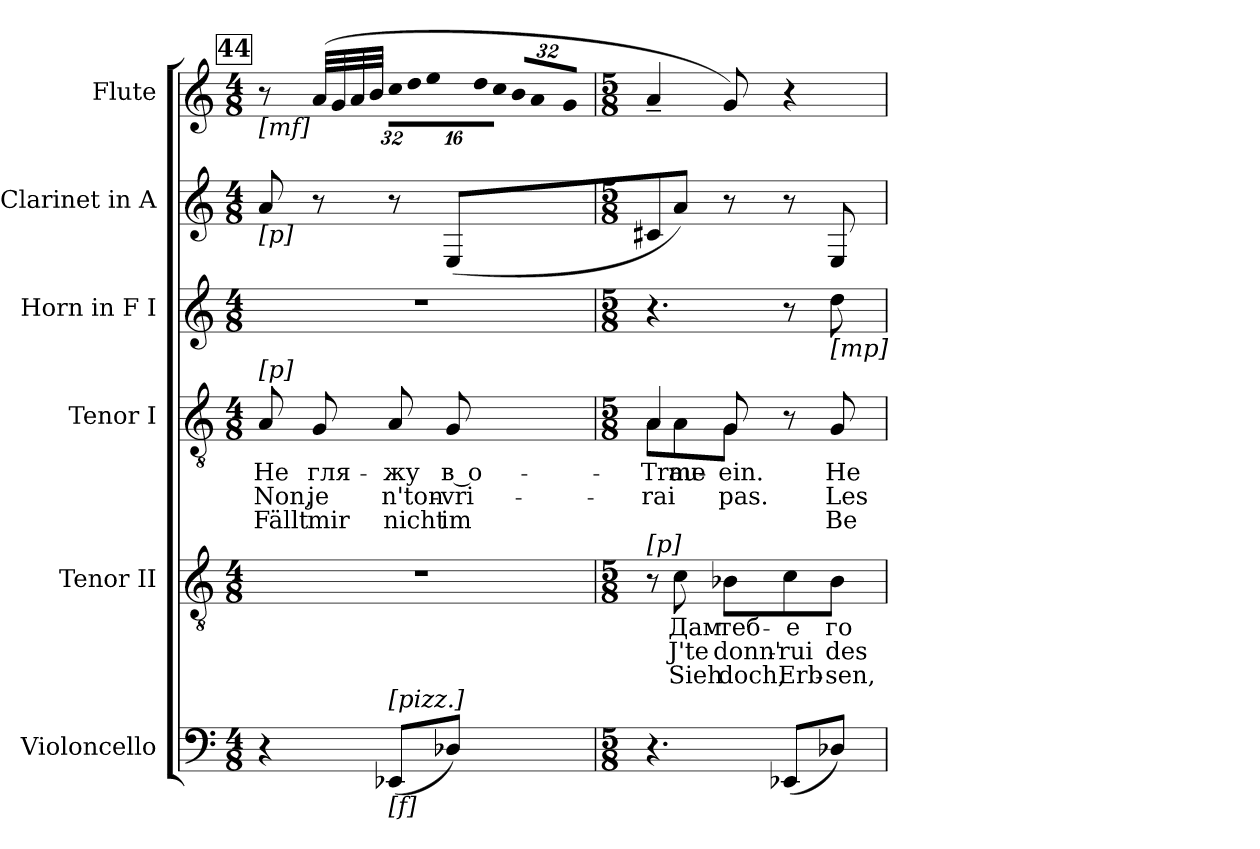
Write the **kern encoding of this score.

**kern	**kern	**text	**text	**text	**kern	**text	**text	**text	**kern	**kern	**kern
*part6	*part5	*part5	*part5	*part5	*part4	*part4	*part4	*part4	*part3	*part2	*part1
*staff6	*staff5	*staff5	*staff5	*staff5	*staff4	*staff4	*staff4	*staff4	*staff3	*staff2	*staff1
*I"Violoncello	*I"Tenor II	*	*	*	*I"Tenor I	*	*	*	*I"Horn in F I	*I"Clarinet in A	*I"Flute
*I'Vc.	*I'T.	*	*	*	*I'T.	*	*	*	*I'Hn.	*I'Cl.	*I'Fl.
!!LO:PB:g=z
*clefF4	*clefGv2	*	*	*	*clefGv2	*	*	*	*clefG2	*clefG2	*clefG2
*	*ITrd7c12	*	*	*	*ITrd7c12	*	*	*	*ITrd4c7	*ITrd2c3	*
*k[]	*k[]	*	*	*	*k[]	*	*	*	*k[b-]	*k[f#c#g#]	*k[]
*M4/8	*M4/8	*	*	*	*M4/8	*	*	*	*M4/8	*M4/8	*M4/8
*MM63	*MM63	*	*	*	*MM63	*	*	*	*MM63	*MM63	*MM63
!!LO:REH:place=s1:B:color=#000000:enc=box:fs=14.284:t=44
=1	=1	=1	=1	=1	=1	=1	=1	=1	=1	=1	=1
!	!LO:N:vis=1	!	!	!	!	!	!	!	!	!	!
!	!	!	!	!	!	!	!	!	!	!	!LO:TX:b:t=[mf]
!	!	!	!	!	!	!	!	!	!	!LO:TX:b:t=[p]	!
!	!	!	!	!	!LO:TX:a:t=[p]	!	!	!	!	!	!
!	!	!	!	!	!	!LO:LY:b:color=#000000	!LO:LY:b:color=#000000	!LO:LY:b:color=#000000	!LO:N:vis=1	!	!
4r	2r	.	.	.	8AAi/	Не	Non,	Fällt	2r	(8f#i/	8r
!	!	!	!	!	!	!LO:LY:b:color=#000000	!LO:LY:b:color=#000000	!LO:LY:b:color=#000000	!	!	!
.	.	.	.	.	8GGi/	гля-	je	mir	.	8r	(32ai/LLL
.	.	.	.	.	.	.	.	.	.	.	32gi/
.	.	.	.	.	.	.	.	.	.	.	32ai/
.	.	.	.	.	.	.	.	.	.	.	32bi/JJJ
!	!	!	!	!	!	!LO:LY:b:color=#000000	!LO:LY:b:color=#000000	!LO:LY:b:color=#000000	!	!	!
*	*	*	*	*	*	*	*	*	*	*	*Xbrackettup
!LO:TX:b:t=[f]	!	!	!	!	!	!	!	!	!	!	!
!LO:TX:a:t=[pizz.]	!	!	!	!	!	!	!	!	!	!	!
!	!	!	!	!	!	!	!	!	!	!	!LO:N:vis=32
(8EE-Xi/L	.	.	.	.	8AAi/	-жу	n'ton-	nicht	.	8r	1024%25cci\LLL
!	!	!	!	!	!	!	!	!	!	!	!LO:N:vis=32
.	.	.	.	.	.	.	.	.	.	.	512%13ddi\
!	!	!	!	!	!	!	!	!	!	!	!LO:N:vis=32
.	.	.	.	.	.	.	.	.	.	.	1024%25eei\
!	!	!	!	!	!	!	!	!	!	!	!LO:N:vis=32
.	.	.	.	.	.	.	.	.	.	.	512%13ddi\
!	!	!	!	!	!	!	!	!	!	!	!LO:N:vis=32
.	.	.	.	.	.	.	.	.	.	.	512%13cci\JJJ
!	!	!	!	!	!	!LO:LY:b:color=#000000	!LO:LY:b:color=#000000	!LO:LY:b:color=#000000	!	!	!LO:N:vis=16
8D-Xi/J)	.	.	.	.	8GGi/	в о-	-vri-	im	.	(8C#i/L	512%21bi/LL
!	!	!	!	!	!	!	!	!	!	!	!LO:N:vis=16
.	.	.	.	.	.	.	.	.	.	.	1024%43ai/
!	!	!	!	!	!	!	!	!	!	!	!LO:N:vis=16
.	.	.	.	.	.	.	.	.	.	.	1024%43gi/JJ
=2	=2	=2	=2	=2	=2	=2	=2	=2	=2	=2	=2
*M5/8	*M5/8	*	*	*	*M5/8	*	*	*	*M5/8	*M5/8	*M5/8
!	!	!	!	!	!	!LO:LY:b:color=#000000	!LO:LY:b:color=#000000	!	!	!	!
*	*	*	*	*	*^	*	*	*	*	*	*
!	!LO:TX:a:t=[p]	!	!	!	!	!	!	!	!	!	!	!
!	!	!	!	!	!	!	!LO:LY:b:color=#000000	!	!	!	!	!
4.r	8r	.	.	.	4AAi/	8AAi\L	Trau-	-rai	.	4.r	8A#Xi/	4a~i/
!	!	!LO:LY:b:color=#000000	!LO:LY:b:color=#000000	!LO:LY:b:color=#000000	!	!	!	!	!	!	!	!
!	!	!	!	!	!	!	!LO:LY:b:color=#000000	!	!	!	!	!
.	8Ci\	Дам	J'te	Sieh	.	8AAi\	-me	.	.	.	8f#i/J)	.
!	!	!LO:LY:b:color=#000000	!LO:LY:b:color=#000000	!LO:LY:b:color=#000000	!	!	!	!	!	!	!	!
!	!	!	!	!	!	!	!LO:LY:b:color=#000000	!LO:LY:b:color=#000000	!	!	!	!
!	!	!	!	!	!	!	!LO:LY:b:color=#000000	!	!	!	!	!
.	8BB-Xi\L	теб-	donn'-	doch,	8GGi/	8GGi\J	ein.	pas.	.	.	8r	8gi/)
!	!	!LO:LY:b:color=#000000	!LO:LY:b:color=#000000	!LO:LY:b:color=#000000	!	!	!	!	!	!	!	!
(8EE-Xi/L	8Ci\	-е	-rui	Erb-	8r	4ryy	.	.	.	8r	8r	4r
!	!	!LO:LY:b:color=#000000	!LO:LY:b:color=#000000	!LO:LY:b:color=#000000	!	!	!	!	!	!	!	!
!	!	!	!	!	!	!	!	!	!	!LO:TX:b:t=[mp]	!	!
!	!	!	!	!	!	!	!LO:LY:b:color=#000000	!LO:LY:b:color=#000000	!LO:LY:b:color=#000000	!	!	!
8D-Xi/J)	8BB-i\J	го-	des	-sen,	8GGi/	.	Не	Les	Be-	8gi\	8C#i/L	.
*	*	*	*	*	*v	*v	*	*	*	*	*	*
=	=	=	=	=	=	=	=	=	=	=	=
*-	*-	*-	*-	*-	*-	*-	*-	*-	*-	*-	*-
